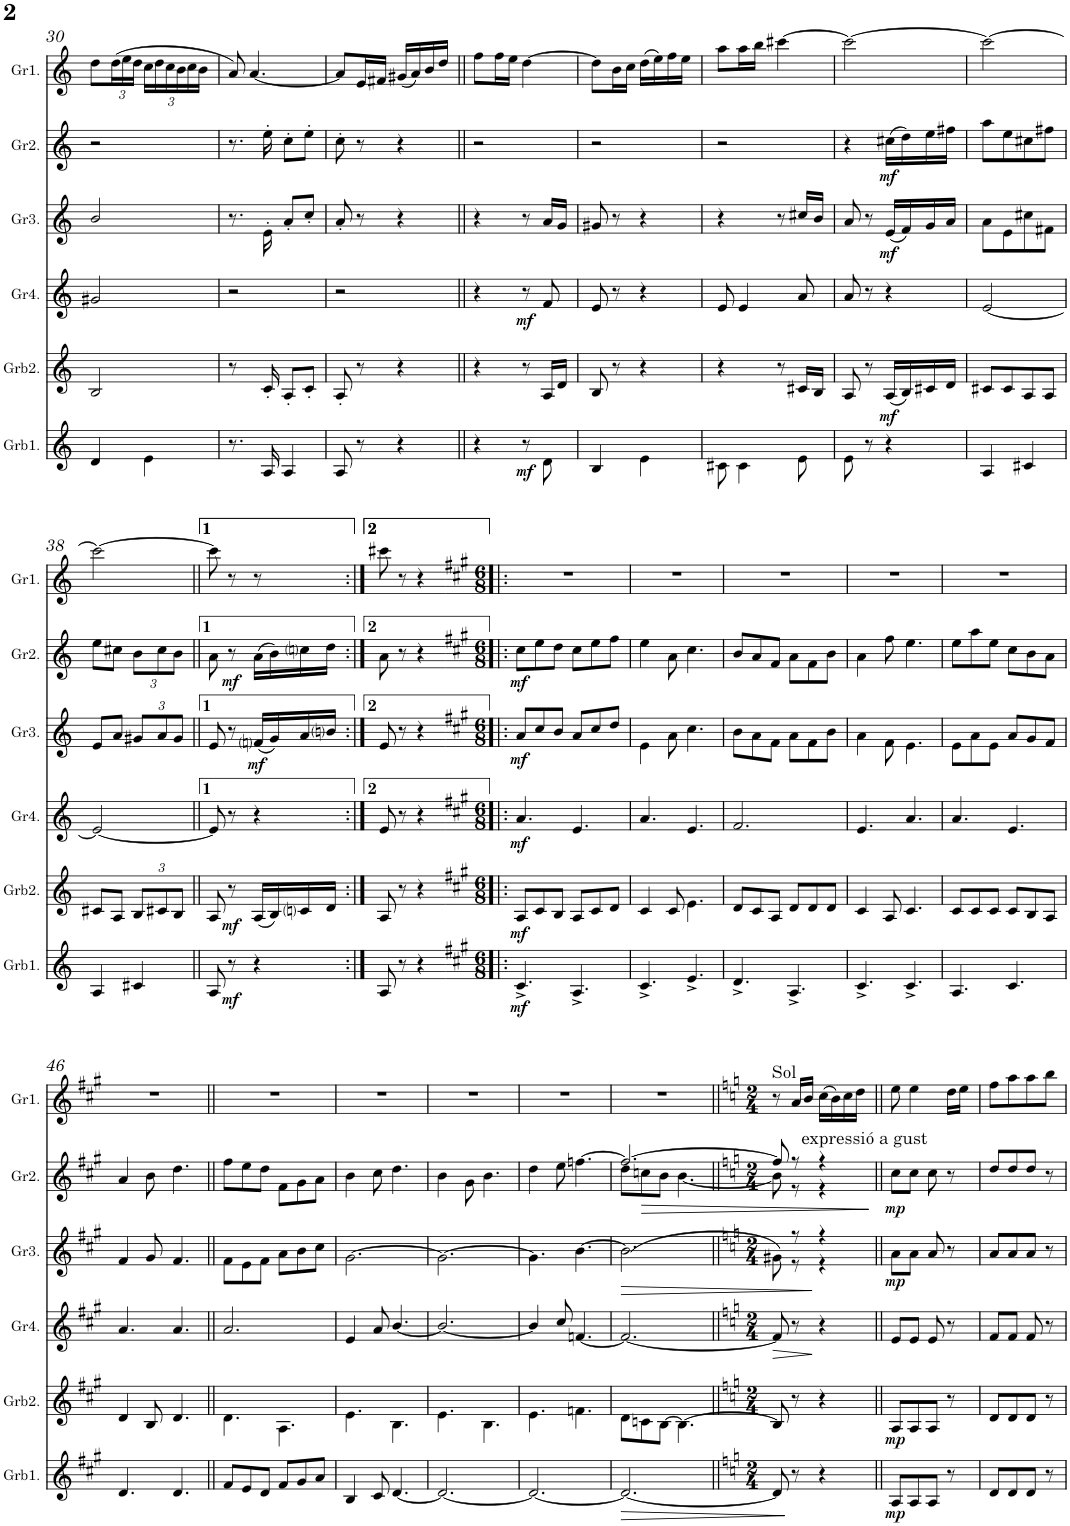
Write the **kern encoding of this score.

**kern	**dynam	**kern	**dynam	**kern	**dynam	**kern	**dynam	**kern	**dynam	**kern
*part6	*part6	*part5	*part5	*part4	*part4	*part3	*part3	*part2	*part2	*part1
*staff6	*staff6	*staff5	*staff5	*staff4	*staff4	*staff3	*staff3	*staff2	*staff2	*staff1
*I"Gralla baixa1	*	*I"Gralla baixa2	*	*I"Gralla4	*	*I"Gralla3	*	*I"Gralla2	*	*I"Gralla1
*I'Grb1.	*	*I'Grb2.	*	*I'Gr4.	*	*I'Gr3.	*	*I'Gr2.	*	*I'Gr1.
!!LO:PB:g=z
*clefG2	*	*clefG2	*	*clefG2	*	*clefG2	*	*clefG2	*	*clefG2
*k[]	*	*k[]	*	*k[]	*	*k[]	*	*k[]	*	*k[]
*M2/4	*	*M2/4	*	*M2/4	*	*M2/4	*	*M2/4	*	*M2/4
=30	=30	=30	=30	=30	=30	=30	=30	=30	=30	=30
4d/	.	2B/	.	2g#X/	.	2b/	.	2r	.	8dd\L
*	*	*	*	*	*	*	*	*	*	*Xbrackettup
.	.	.	.	.	.	.	.	.	.	(24dd\L
.	.	.	.	.	.	.	.	.	.	24ee\
.	.	.	.	.	.	.	.	.	.	24dd\JJ
4e\	.	.	.	.	.	.	.	.	.	24cc\LL
.	.	.	.	.	.	.	.	.	.	24dd\
.	.	.	.	.	.	.	.	.	.	24cc\
.	.	.	.	.	.	.	.	.	.	24b\
.	.	.	.	.	.	.	.	.	.	24cc\
.	.	.	.	.	.	.	.	.	.	24b\JJ
=31	=31	=31	=31	=31	=31	=31	=31	=31	=31	=31
8.r	.	8r	.	2r	.	8.r	.	8.r	.	8a/)
.	.	16ryy	.	.	.	.	.	.	.	[4.a/
16A/	.	16c'/	.	.	.	16e'\	.	16ee'\	.	.
4A/	.	8A'/L	.	.	.	8a'/L	.	8cc'\L	.	.
.	.	8c'/J	.	.	.	8cc'/J	.	8ee'\J	.	.
=32	=32	=32	=32	=32	=32	=32	=32	=32	=32	=32
8A/	.	8A'/	.	2r	.	8a'/	.	8cc'\	.	8a/L]
8r	.	8r	.	.	.	8r	.	8r	.	16e/L
.	.	.	.	.	.	.	.	.	.	16f#X/JJ
4r	.	4r	.	.	.	4r	.	4r	.	(16g#X/LL
.	.	.	.	.	.	.	.	.	.	16a/)
.	.	.	.	.	.	.	.	.	.	16b/
.	.	.	.	.	.	.	.	.	.	16dd/JJ
=33||	=33||	=33||	=33||	=33||	=33||	=33||	=33||	=33||	=33||	=33||
4r	.	4r	.	4r	.	4r	.	2r	.	8ff\L
.	.	.	.	.	.	.	.	.	.	16ff\L
.	.	.	.	.	.	.	.	.	.	16ee\JJ
!	!LO:DY:b	!	!	!	!LO:DY:b	!	!	!	!	!
8r	mf	8r	.	8r	mf	8r	.	.	.	[4dd\
8d\	.	16A/LL	.	8f/	.	16a/LL	.	.	.	.
.	.	16d/JJ	.	.	.	16g/JJ	.	.	.	.
=34	=34	=34	=34	=34	=34	=34	=34	=34	=34	=34
4B/	.	8B/	.	8e/	.	8g#X/	.	2r	.	8dd\L]
.	.	8r	.	8r	.	8r	.	.	.	16b\L
.	.	.	.	.	.	.	.	.	.	16cc\JJ
4e\	.	4r	.	4r	.	4r	.	.	.	(16dd\LL
.	.	.	.	.	.	.	.	.	.	16ee\)
.	.	.	.	.	.	.	.	.	.	16ff\
.	.	.	.	.	.	.	.	.	.	16ee\JJ
=35	=35	=35	=35	=35	=35	=35	=35	=35	=35	=35
8c#X\	.	4r	.	8e/	.	4r	.	2r	.	8aa\L
4c#\	.	.	.	4e/	.	.	.	.	.	16aa\L
.	.	.	.	.	.	.	.	.	.	16bb\JJ
.	.	8r	.	.	.	8r	.	.	.	[4ccc#X\
8e\	.	16c#X/LL	.	8a/	.	16cc#X/LL	.	.	.	.
.	.	16B/JJ	.	.	.	16b/JJ	.	.	.	.
=36	=36	=36	=36	=36	=36	=36	=36	=36	=36	=36
8e\	.	8A/	.	8a/	.	8a/	.	4r	.	2ccc#\_
8r	.	8r	.	8r	.	8r	.	.	.	.
!	!	!	!LO:DY:b	!	!	!	!LO:DY:b	!	!LO:DY:b	!
4r	.	(16A/LL	mf	4r	.	(16e/LL	mf	(16cc#X\LL	mf	.
.	.	16B/)	.	.	.	16f/)	.	16dd\)	.	.
.	.	16c#X/	.	.	.	16g/	.	16ee\	.	.
.	.	16d/JJ	.	.	.	16a/JJ	.	16ff#X\JJ	.	.
=37	=37	=37	=37	=37	=37	=37	=37	=37	=37	=37
4A/	.	8c#X/L	.	[2e/	.	8a\L	.	8aa\L	.	2ccc#\_
.	.	8c#/	.	.	.	8e\	.	8ee\	.	.
4c#X/	.	8A/	.	.	.	8cc#X\	.	8cc#X\	.	.
.	.	8A/J	.	.	.	8f#X\J	.	8ff#X\J	.	.
!!LO:LB:g=z
=38	=38	=38	=38	=38	=38	=38	=38	=38	=38	=38
4A/	.	8c#X/L	.	2e/_	.	8e/L	.	8ee\L	.	2ccc#\_
.	.	8A/J	.	.	.	8a/J	.	8cc#X\J	.	.
*	*	*Xbrackettup	*	*	*	*Xbrackettup	*	*Xbrackettup	*	*
4c#X/	.	12B/L	.	.	.	12g#X/L	.	12b\L	.	.
.	.	12c#X/	.	.	.	12a/	.	12cc#\	.	.
.	.	12B/J	.	.	.	12g#/J	.	12b\J	.	.
=39||	=39||	=39||	=39||	=39||	=39||	=39||	=39||	=39||	=39||	=39||
8A/	.	8A/	.	8e/]	.	8e/	.	8a\	.	8ccc#\]
!	!LO:DY:b	!	!LO:DY:b	!	!	!	!	!	!LO:DY:b	!
8r	mf	8r	mf	8r	.	8r	.	8r	mf	8r
!	!	!	!	!	!	!	!LO:DY:b	!	!	!
4r	.	(16A/LL	.	4r	.	(16fni/LL	mf	(16a\LL	.	8r
.	.	16B/)	.	.	.	16g/)	.	16b\)	.	.
.	.	16cni/	.	.	.	16a/	.	16ccni\	.	8ryy
.	.	16d/JJ	.	.	.	16bni/JJ	.	16dd\JJ	.	.
=40:|!	=40:|!	=40:|!	=40:|!	=40:|!	=40:|!	=40:|!	=40:|!	=40:|!	=40:|!	=40:|!
8A/	.	8A/	.	8e/	.	8e/	.	8a\	.	8ccc#X\
8r	.	8r	.	8r	.	8r	.	8r	.	8r
4r	.	4r	.	4r	.	4r	.	4r	.	4r
=41!|:	=41!|:	=41!|:	=41!|:	=41!|:	=41!|:	=41!|:	=41!|:	=41!|:	=41!|:	=41!|:
*k[f#c#g#]	*	*k[f#c#g#]	*	*k[f#c#g#]	*	*k[f#c#g#]	*	*k[f#c#g#]	*	*k[f#c#g#]
*M6/8	*	*M6/8	*	*M6/8	*	*M6/8	*	*M6/8	*	*M6/8
!	!LO:DY:b	!	!LO:DY:b	!	!LO:DY:b	!	!LO:DY:b	!	!LO:DY:b	!
4.c#^/	mf	8A/L	mf	4.a/	mf	8a/L	mf	8cc#\L	mf	2.r
.	.	8c#/	.	.	.	8cc#/	.	8ee\	.	.
.	.	8B/J	.	.	.	8b/J	.	8dd\J	.	.
4.A^/	.	8A/L	.	4.e/	.	8a/L	.	8cc#\L	.	.
.	.	8c#/	.	.	.	8cc#/	.	8ee\	.	.
.	.	8d/J	.	.	.	8dd/J	.	8ff#\J	.	.
=42	=42	=42	=42	=42	=42	=42	=42	=42	=42	=42
4.c#^/	.	4c#/	.	4.a/	.	4e\	.	4ee\	.	2.r
.	.	8c#/	.	.	.	8a\	.	8a\	.	.
4.e^/	.	4.e\	.	4.e/	.	4.cc#\	.	4.cc#\	.	.
=43	=43	=43	=43	=43	=43	=43	=43	=43	=43	=43
4.d^/	.	8d/L	.	2.f#/	.	8b\L	.	8b/L	.	2.r
.	.	8c#/	.	.	.	8a\	.	8a/	.	.
.	.	8A/J	.	.	.	8f#\J	.	8f#/J	.	.
4.A^/	.	8d/L	.	.	.	8a\L	.	8a\L	.	.
.	.	8d/	.	.	.	8f#\	.	8f#\	.	.
.	.	8d/J	.	.	.	8b\J	.	8b\J	.	.
=44	=44	=44	=44	=44	=44	=44	=44	=44	=44	=44
4.c#^/	.	4c#/	.	4.e/	.	4a\	.	4a\	.	2.r
.	.	8A/	.	.	.	8f#\	.	8ff#\	.	.
4.c#^/	.	4.c#/	.	4.a/	.	4.e\	.	4.ee\	.	.
=45	=45	=45	=45	=45	=45	=45	=45	=45	=45	=45
4.A/	.	8c#/L	.	4.a/	.	8e\L	.	8ee\L	.	2.r
.	.	8c#/	.	.	.	8a\	.	8aa\	.	.
.	.	8c#/J	.	.	.	8e\J	.	8ee\J	.	.
4.c#/	.	8c#/L	.	4.e/	.	8a/L	.	8cc#\L	.	.
.	.	8B/	.	.	.	8g#/	.	8b\	.	.
.	.	8A/J	.	.	.	8f#/J	.	8a\J	.	.
!!LO:LB:g=z
=46	=46	=46	=46	=46	=46	=46	=46	=46	=46	=46
4.d/	.	4d/	.	4.a/	.	4f#/	.	4a/	.	2.r
.	.	8B/	.	.	.	8g#/	.	8b\	.	.
4.d/	.	4.d/	.	4.a/	.	4.f#/	.	4.dd\	.	.
=47||	=47||	=47||	=47||	=47||	=47||	=47||	=47||	=47||	=47||	=47||
8f#/L	.	4.d\	.	2.a/	.	8f#\L	.	8ff#\L	.	2.r
8e/	.	.	.	.	.	8e\	.	8ee\	.	.
8d/J	.	.	.	.	.	8f#\J	.	8dd\J	.	.
8f#/L	.	4.A\	.	.	.	8a\L	.	8f#\L	.	.
8g#/	.	.	.	.	.	8b\	.	8g#\	.	.
8a/J	.	.	.	.	.	8cc#\J	.	8a\J	.	.
=48	=48	=48	=48	=48	=48	=48	=48	=48	=48	=48
4B/	.	4.e\	.	4e/	.	[2.g#\	.	4b\	.	2.r
8c#/	.	.	.	8a/	.	.	.	8cc#\	.	.
[4.d/	.	4.B\	.	[4.b/	.	.	.	4.dd\	.	.
=49	=49	=49	=49	=49	=49	=49	=49	=49	=49	=49
2.d/_	.	4.e\	.	2.b/_	.	2.g#\_	.	4b\	.	2.r
.	.	.	.	.	.	.	.	8g#\	.	.
.	.	4.B\	.	.	.	.	.	4.b\	.	.
=50	=50	=50	=50	=50	=50	=50	=50	=50	=50	=50
2.d/_	.	4.e\	.	4b/]	.	4.g#\]	.	4dd\	.	2.r
.	.	.	.	8cc#/	.	.	.	8ee\	.	.
.	.	4.fn\	.	[4.fn/	.	[4.b\	.	[4.ffn\	.	.
=51	=51	=51	=51	=51	=51	=51	=51	=51	=51	=51
!	!LO:HP:b	!	!	!	!	!	!LO:HP:b	!	!	!
*	*	*	*	*	*	*	*	*^	*	*
2.d/_	>	8d\L	.	2.f/_	.	(2.b\]	>	2.ff/_	8dd\L	.	2.r
!	!	!	!	!	!	!	!	!	!	!LO:HP:b	!
.	.	8cn\	.	.	.	.	.	.	8ccn\	>	.
.	.	[8B\J	.	.	.	.	.	.	8b\J	.	.
.	.	4.B\_	.	.	.	.	.	.	[4.b\	.	.
=52||	=52||	=52||	=52||	=52||	=52||	=52||	=52||	=52||	=52||	=52||	=52||
*k[]	*	*k[]	*	*k[]	*	*k[]	*	*k[]	*	*	*k[]
*M2/4	*	*M2/4	*	*M2/4	*	*M2/4	*	*M2/4	*	*	*M2/4
!	!	!	!	!	!	!	!	!	!	!	!LO:TX:b:t=expressió a gust
!	!	!	!	!	!	!	!	!	!	!	!LO:TX:a:t=Sol
!	!	!	!	!	!LO:HP:b	!	!	!	!	!	!
*	*	*	*	*	*	*^	*	*	*	*	*
8d/]	.	8B/]	.	8f/]	>	8g#X\)	8ryy	.	8ff/]	8b\]	.	8r
8r	]	8r	.	8r	.	8r	8r	.	8r	8r	.	16a/LL
.	.	.	.	.	.	.	.	.	.	.	.	16b/JJ
4r	.	4r	.	4r	]	4r	4r	]	4r	4r	.	(16cc\LL
.	.	.	.	.	.	.	.	.	.	.	.	16b\)
.	.	.	.	.	.	.	.	.	.	.	.	16cc\
.	.	.	.	.	.	.	.	.	.	.	.	16dd\JJ
*	*	*	*	*	*	*v	*v	*	*	*	*	*
*	*	*	*	*	*	*	*	*v	*v	*	*
.	.	.	.	.	.	.	.	.	]	.
=53||	=53||	=53||	=53||	=53||	=53||	=53||	=53||	=53||	=53||	=53||
!	!LO:DY:b	!	!LO:DY:b	!	!	!	!LO:DY:b	!	!LO:DY:b	!
8A/L	mp	8A/L	mp	8e/L	.	8a\L	mp	8cc\L	mp	8ee\
8A/	.	8A/	.	8e/J	.	8a\J	.	8cc\J	.	4ee\
8A/J	.	8A/J	.	8e/	.	8a/	.	8cc\	.	.
8r	.	8r	.	8r	.	8r	.	8r	.	16dd\LL
.	.	.	.	.	.	.	.	.	.	16ee\JJ
=54	=54	=54	=54	=54	=54	=54	=54	=54	=54	=54
8d/L	.	8d/L	.	8f/L	.	8a/L	.	8dd/L	.	8ff\L
8d/	.	8d/	.	8f/J	.	8a/	.	8dd/	.	8aa\
8d/J	.	8d/J	.	8f/	.	8a/J	.	8dd/J	.	8aa\
8r	.	8r	.	8r	.	8r	.	8r	.	8bb\J
=	=	=	=	=	=	=	=	=	=	=
*-	*-	*-	*-	*-	*-	*-	*-	*-	*-	*-
